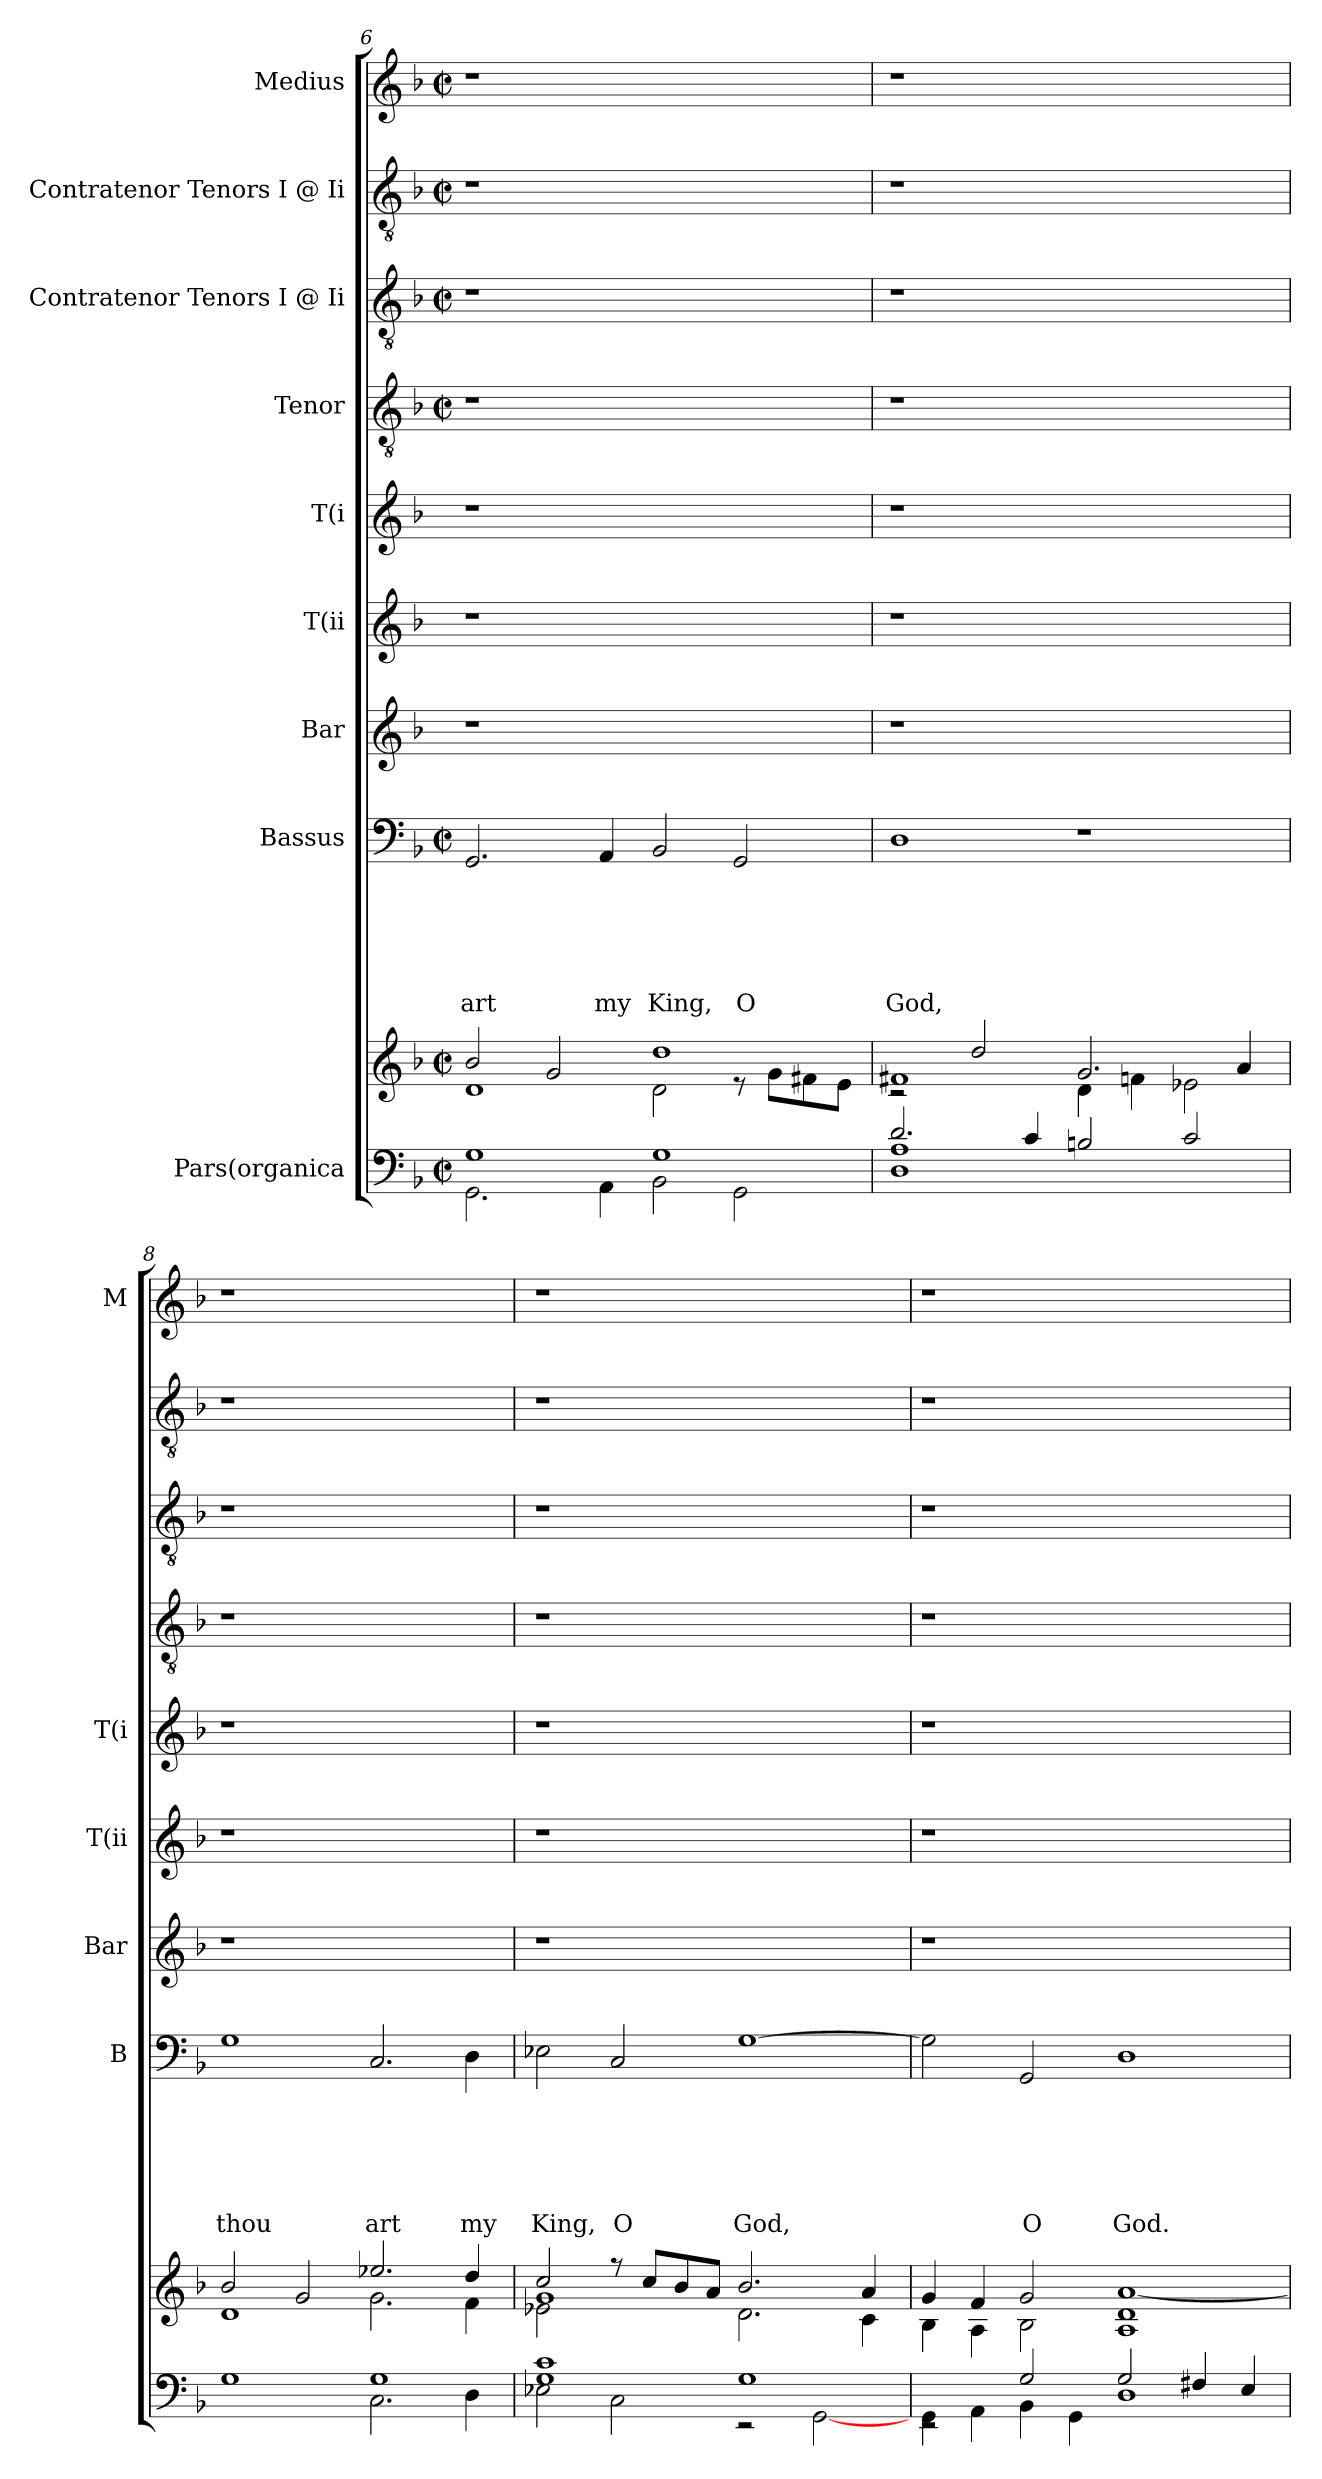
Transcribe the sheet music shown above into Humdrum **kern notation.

**kern	**kern	**kern	**text	**text	**text	**text	**text	**text	**kern	**kern	**kern	**kern	**kern	**kern	**kern
*part9	*part9	*part8	*part8	*part8	*part8	*part8	*part8	*part8	*part7	*part6	*part5	*part4	*part3	*part2	*part1
*staff10	*staff9	*staff8	*staff8	*staff8	*staff8	*staff8	*staff8	*staff8	*staff7	*staff6	*staff5	*staff4	*staff3	*staff2	*staff1
*I"Pars(organica	*	*I"Bassus	*	*	*	*	*	*	*I"Bar	*I"T(ii	*I"T(i	*I"Tenor	*I"Contratenor Tenors I @ Ii	*I"Contratenor Tenors I @ Ii	*I"Medius
*	*	*I'B	*	*	*	*	*	*	*I'Bar	*I'T(ii	*I'T(i	*	*	*	*I'M
*clefF4	*clefG2	*clefF4	*	*	*	*	*	*	*clefG2	*clefG2	*clefG2	*clefGv2	*clefGv2	*clefGv2	*clefG2
*k[b-]	*k[b-]	*k[b-]	*	*	*	*	*	*	*k[b-]	*k[b-]	*k[b-]	*k[b-]	*k[b-]	*k[b-]	*k[b-]
*F:	*F:	*F:	*	*	*	*	*	*	*F:	*F:	*F:	*F:	*F:	*F:	*F:
*M2/2	*M2/2	*M2/2	*	*	*	*	*	*	*	*	*	*M2/2	*M2/2	*M2/2	*M2/2
*met(c|)	*met(c|)	*met(c|)	*	*	*	*	*	*	*	*	*	*met(c|)	*met(c|)	*met(c|)	*met(c|)
=6	=6	=6	=6	=6	=6	=6	=6	=6	=6	=6	=6	=6	=6	=6	=6
*^	*^	*	*	*	*	*	*	*	*	*	*	*	*	*	*
!	!	!	!	!	!	!	!	!	!	!LO:LY:b	!	!	!	!	!	!	!
1G	2.GG\	1d	2b-/	2.GG/	.	.	.	.	.	art	1r	1r	1r	1r	1r	1r	1r
.	.	.	2g/	.	.	.	.	.	.	.	.	.	.	.	.	.	.
!	!	!	!	!	!	!	!	!	!	!LO:LY:b	!	!	!	!	!	!	!
.	4AA\	.	.	4AA/	.	.	.	.	.	my	.	.	.	.	.	.	.
!	!	!	!	!	!	!	!	!	!	!LO:LY:b	!	!	!	!	!	!	!
1G	2BB-\	1dd	2d\	2BB-/	.	.	.	.	.	King,	1ryy	1ryy	1ryy	1ryy	1ryy	1ryy	1ryy
!	!	!	!	!	!	!	!	!	!	!LO:LY:b	!	!	!	!	!	!	!
.	2GG\	.	8re	2GG/	.	.	.	.	.	O	.	.	.	.	.	.	.
.	.	.	8g\L	.	.	.	.	.	.	.	.	.	.	.	.	.	.
.	.	.	8f#X\	.	.	.	.	.	.	.	.	.	.	.	.	.	.
.	.	.	8e\J	.	.	.	.	.	.	.	.	.	.	.	.	.	.
=7	=7	=7	=7	=7	=7	=7	=7	=7	=7	=7	=7	=7	=7	=7	=7	=7	=7
!	!	!	!	!	!	!	!	!	!	!LO:LY:b	!	!	!	!	!	!	!
1D 1A	2.d/	1f#X	2rc	1D	.	.	.	.	.	God,	1r	1r	1r	1r	1r	1r	1r
.	.	.	2dd/	.	.	.	.	.	.	.	.	.	.	.	.	.	.
.	4c/	.	.	.	.	.	.	.	.	.	.	.	.	.	.	.	.
1ryy	2Bn/	4d\	2.g/	1r	.	.	.	.	.	.	1ryy	1ryy	1ryy	1ryy	1ryy	1ryy	1ryy
.	.	4f\	.	.	.	.	.	.	.	.	.	.	.	.	.	.	.
.	2c/	2e-X\	.	.	.	.	.	.	.	.	.	.	.	.	.	.	.
.	.	.	4a/	.	.	.	.	.	.	.	.	.	.	.	.	.	.
=8	=8	=8	=8	=8	=8	=8	=8	=8	=8	=8	=8	=8	=8	=8	=8	=8	=8
!	!	!	!	!	!	!	!	!	!	!LO:LY:b	!	!	!	!	!	!	!
1G	1ryy	1d	2b-/	1G	.	.	.	.	.	thou	1r	1r	1r	1r	1r	1r	1r
.	.	.	2g/	.	.	.	.	.	.	.	.	.	.	.	.	.	.
!	!	!	!	!	!	!	!	!	!	!LO:LY:b	!	!	!	!	!	!	!
2.C\	1G	2.g\	2.ee-X/	2.C/	.	.	.	.	.	art	1ryy	1ryy	1ryy	1ryy	1ryy	1ryy	1ryy
!	!	!	!	!	!	!	!	!	!	!LO:LY:b	!	!	!	!	!	!	!
4D\	.	4f\	4dd/	4D\	.	.	.	.	.	my	.	.	.	.	.	.	.
!!LO:PB:g=z
=9	=9	=9	=9	=9	=9	=9	=9	=9	=9	=9	=9	=9	=9	=9	=9	=9	=9
*	*	*	*^	*	*	*	*	*	*	*	*	*	*	*	*	*	*
!	!	!	!	!	!	!	!	!	!	!	!LO:LY:b	!	!	!	!	!	!	!
1G 1c	2E-X\	1g	2e-X\	2cc/	2E-X\	.	.	.	.	.	King,	1r	1r	1r	1r	1r	1r	1r
!	!	!	!	!	!	!	!	!	!	!	!LO:LY:b	!	!	!	!	!	!	!
.	2C\	.	1.ryy	8rff	2C/	.	.	.	.	.	O	.	.	.	.	.	.	.
.	.	.	.	8cc/L	.	.	.	.	.	.	.	.	.	.	.	.	.	.
.	.	.	.	8b-/	.	.	.	.	.	.	.	.	.	.	.	.	.	.
.	.	.	.	8a/J	.	.	.	.	.	.	.	.	.	.	.	.	.	.
!	!	!	!	!	!	!	!	!	!	!	!LO:LY:b	!	!	!	!	!	!	!
1G	2rEE	2.d\	.	2.b-/	[>1G	.	.	.	.	.	God,	1ryy	1ryy	1ryy	1ryy	1ryy	1ryy	1ryy
.	[<2GG\	.	.	.	.	.	.	.	.	.	.	.	.	.	.	.	.	.
.	.	4c\	.	4a/	.	.	.	.	.	.	.	.	.	.	.	.	.	.
*	*	*	*v	*v	*	*	*	*	*	*	*	*	*	*	*	*	*	*
=10	=10	=10	=10	=10	=10	=10	=10	=10	=10	=10	=10	=10	=10	=10	=10	=10	=10
4GG\	2rEE	4B-\	4g/	2G\]	.	.	.	.	.	.	1r	1r	1r	1r	1r	1r	1r
4AA\	.	4A\	4f/	.	.	.	.	.	.	.	.	.	.	.	.	.	.
!	!	!	!	!	!	!	!	!	!	!LO:LY:b	!	!	!	!	!	!	!
2G/	4BB-\	2B-\	2g/	2GG/	.	.	.	.	.	O	.	.	.	.	.	.	.
.	4GG\	.	.	.	.	.	.	.	.	.	.	.	.	.	.	.	.
!	!	!	!	!	!	!	!	!	!	!LO:LY:b	!	!	!	!	!	!	!
1D	2G/	1A	1d [>1a	1D	.	.	.	.	.	God.	1ryy	1ryy	1ryy	1ryy	1ryy	1ryy	1ryy
.	4F#X/	.	.	.	.	.	.	.	.	.	.	.	.	.	.	.	.
.	4E/	.	.	.	.	.	.	.	.	.	.	.	.	.	.	.	.
*v	*v	*	*	*	*	*	*	*	*	*	*	*	*	*	*	*	*
*	*v	*v	*	*	*	*	*	*	*	*	*	*	*	*	*	*
=	=	=	=	=	=	=	=	=	=	=	=	=	=	=	=
*-	*-	*-	*-	*-	*-	*-	*-	*-	*-	*-	*-	*-	*-	*-	*-
